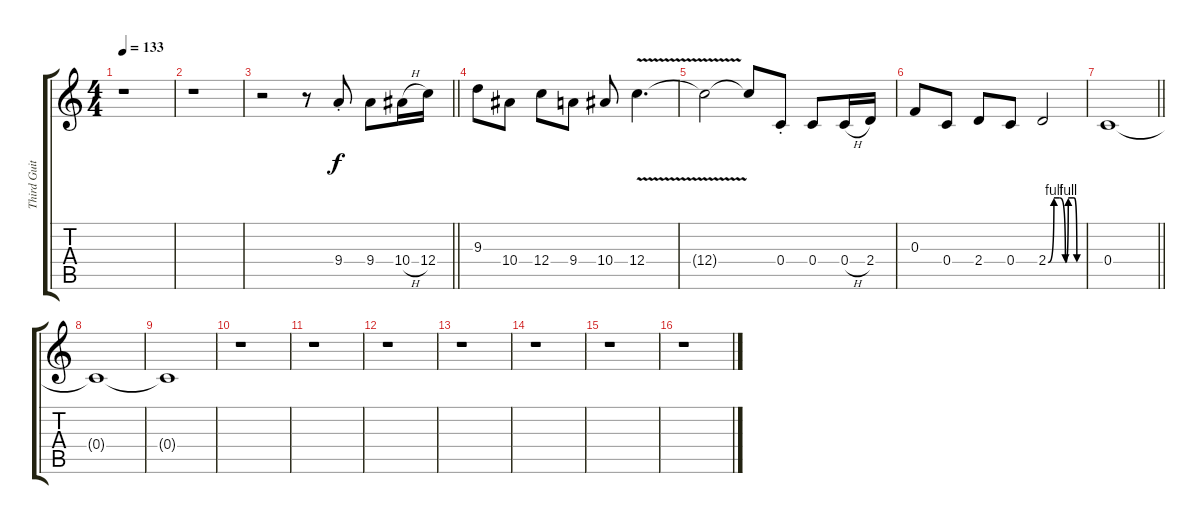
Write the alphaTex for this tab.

\track ("Third Guitar" "Third Guit") {instrument distortionguitar}
\staff {score tabs}
\tuning (D4 A3 F3 C3 G2 D2) {hide}
\ts (4 4)
\tempo 133
\clef g2
\ks c
r.1{dy f} |
r.1 |
\barLineRight lightlight
r.2 r.8 9.4{st}.8 9.4.8 10.4{h}.16 12.4.16 |
9.3.8 10.4.8 12.4.8 9.4.8 10.4.8 12.4{v}.4{d} |
12.4{t}.2 12.4{t}.8 0.4{st}.8 0.4.8 0.4{h}.16 2.4.16 |
0.3.8 0.4.8 2.4.8 0.4.8 2.4{be (custom 0 0 10 4 20 4 30 0 35 4 45 4 50 0 60 0)}.2 |
\barLineRight lightlight
0.4.1{volume 4} |
0.4{t}.1 |
0.4{t}.1 |
r.1 |
r.1 |
r.1 |
r.1 |
r.1 |
r.1 |
r.1
